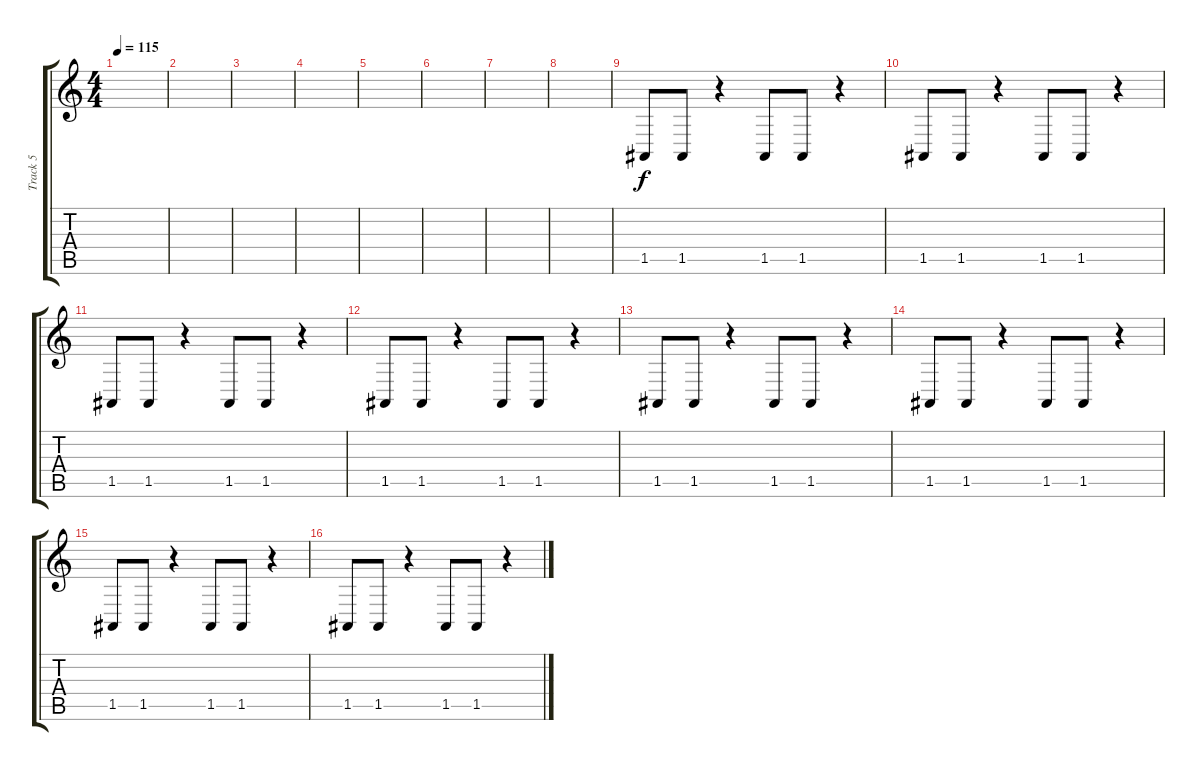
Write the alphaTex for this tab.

\track ("Track 5" "Track 5") {instrument taikodrum}
\staff {score tabs}
\tuning (E4 B3 G3 D3 A2 E2) {hide}
\ts (4 4)
\tempo 115
\clef g2
\ks c
|
|
|
|
|
|
|
|
1.5.8{volume 16} 1.5.8 r.4 1.5.8 1.5.8 r.4 |
1.5.8 1.5.8 r.4 1.5.8 1.5.8 r.4 |
1.5.8 1.5.8 r.4 1.5.8 1.5.8 r.4 |
1.5.8 1.5.8 r.4 1.5.8 1.5.8 r.4 |
1.5.8 1.5.8 r.4 1.5.8 1.5.8 r.4 |
1.5.8 1.5.8 r.4 1.5.8 1.5.8 r.4 |
1.5.8 1.5.8 r.4 1.5.8 1.5.8 r.4 |
1.5.8 1.5.8 r.4 1.5.8 1.5.8 r.4
